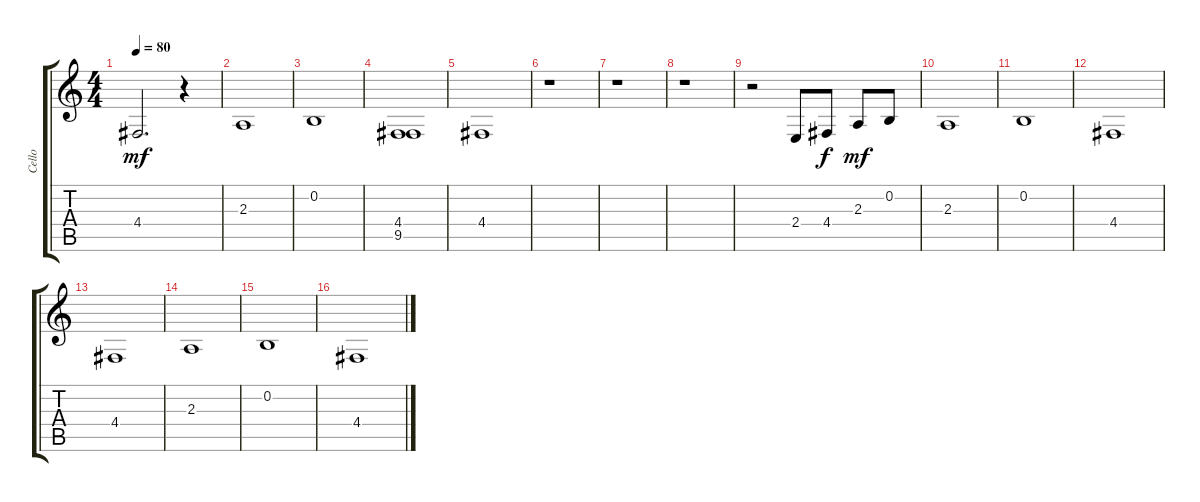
\track ("Cello" "Cello") {instrument cello}
\staff {score tabs}
\tuning (E4 B3 G3 D3 A2 E2) {hide}
\ts (4 4)
\tempo 80
\clef g2
\ks c
4.4.2{d dy mf} r.4 |
2.3.1 |
0.2.1 |
(4.4 9.5).1 |
4.4.1 |
r.1 |
r.1 |
r.1 |
r.2 2.4.8 4.4.8{dy f} 2.3.8{dy mf} 0.2.8 |
2.3.1 |
0.2.1 |
4.4.1 |
4.4.1 |
2.3.1 |
0.2.1 |
4.4.1
